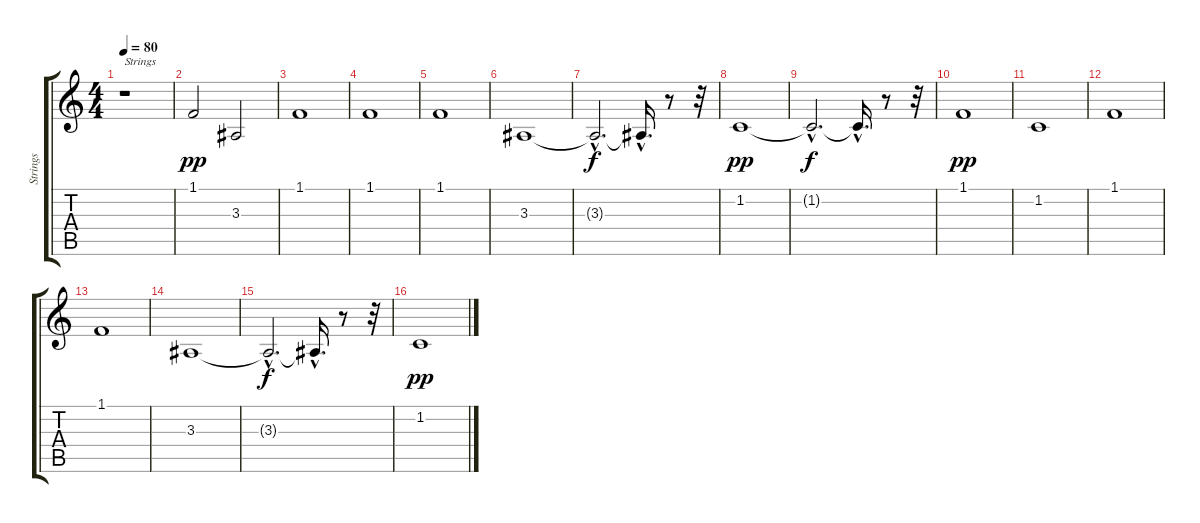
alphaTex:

\track ("Strings" "Strings") {instrument stringensemble2}
\staff {score tabs}
\tuning (E4 B3 G3 D3 A2 E2) {hide}
\ts (4 4)
\tempo 80
\clef g2
\ks c
r.1{txt "Strings" dy pp instrument stringensemble2} |
1.1.2 3.3.2 |
1.1.1 |
1.1.1 |
1.1.1 |
3.3.1 |
3.3{hac t}.2{d dy f} 3.3{hac t}.16{d} r.8 r.32 |
1.2.1{dy pp} |
1.2{hac t}.2{d dy f} 1.2{hac t}.16{d} r.8 r.32 |
1.1.1{dy pp} |
1.2.1 |
1.1.1 |
1.1.1 |
3.3.1 |
3.3{hac t}.2{d dy f} 3.3{hac t}.16{d} r.8 r.32 |
1.2.1{dy pp}
